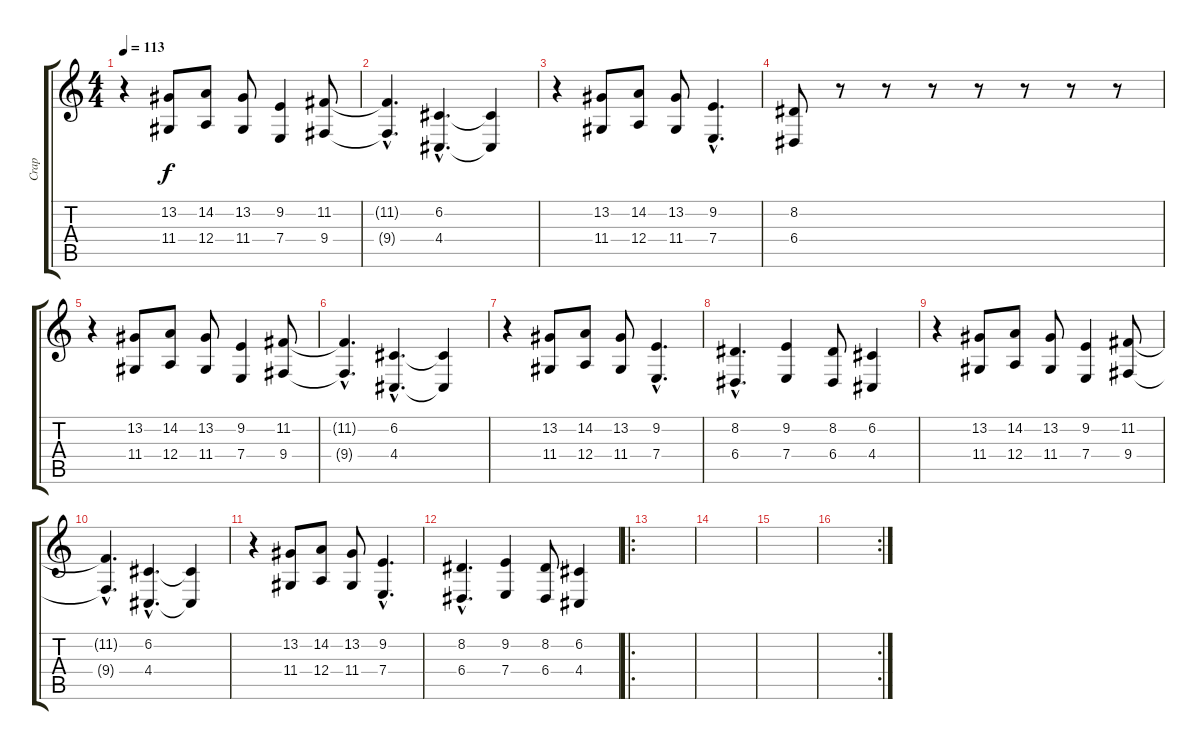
\track ("Crap" "Crap") {instrument electricgrandpiano}
\staff {score tabs}
\tuning (B3 G3 D3 A2 E2 B1) {hide}
\ts (4 4)
\tempo 113
\clef g2
\ks c
r.4{dy f instrument electricgrandpiano} (13.2 11.4).8 (14.2 12.4).8 (13.2 11.4).8 (9.2 7.4).4 (11.2 9.4).8 |
(11.2{hac t} 9.4{hac t}).4{d} (6.2{hac} 4.4{hac}).4{d} (6.2{t} 4.4{t}).4 |
r.4 (13.2 11.4).8 (14.2 12.4).8 (13.2 11.4).8 (9.2{hac} 7.4{hac}).4{d} |
(8.2 6.4).8 r.8 r.8 r.8 r.8 r.8 r.8 r.8 |
r.4 (13.2 11.4).8 (14.2 12.4).8 (13.2 11.4).8 (9.2 7.4).4 (11.2 9.4).8 |
(11.2{hac t} 9.4{hac t}).4{d} (6.2{hac} 4.4{hac}).4{d} (6.2{t} 4.4{t}).4 |
r.4 (13.2 11.4).8 (14.2 12.4).8 (13.2 11.4).8 (9.2{hac} 7.4{hac}).4{d} |
(8.2{hac} 6.4{hac}).4{d} (9.2 7.4).4 (8.2 6.4).8 (6.2 4.4).4 |
r.4 (13.2 11.4).8 (14.2 12.4).8 (13.2 11.4).8 (9.2 7.4).4 (11.2 9.4).8 |
(11.2{hac t} 9.4{hac t}).4{d} (6.2{hac} 4.4{hac}).4{d} (6.2{t} 4.4{t}).4 |
r.4 (13.2 11.4).8 (14.2 12.4).8 (13.2 11.4).8 (9.2{hac} 7.4{hac}).4{d} |
(8.2{hac} 6.4{hac}).4{d} (9.2 7.4).4 (8.2 6.4).8 (6.2 4.4).4 |
\ro
|
|
|
\rc 2
